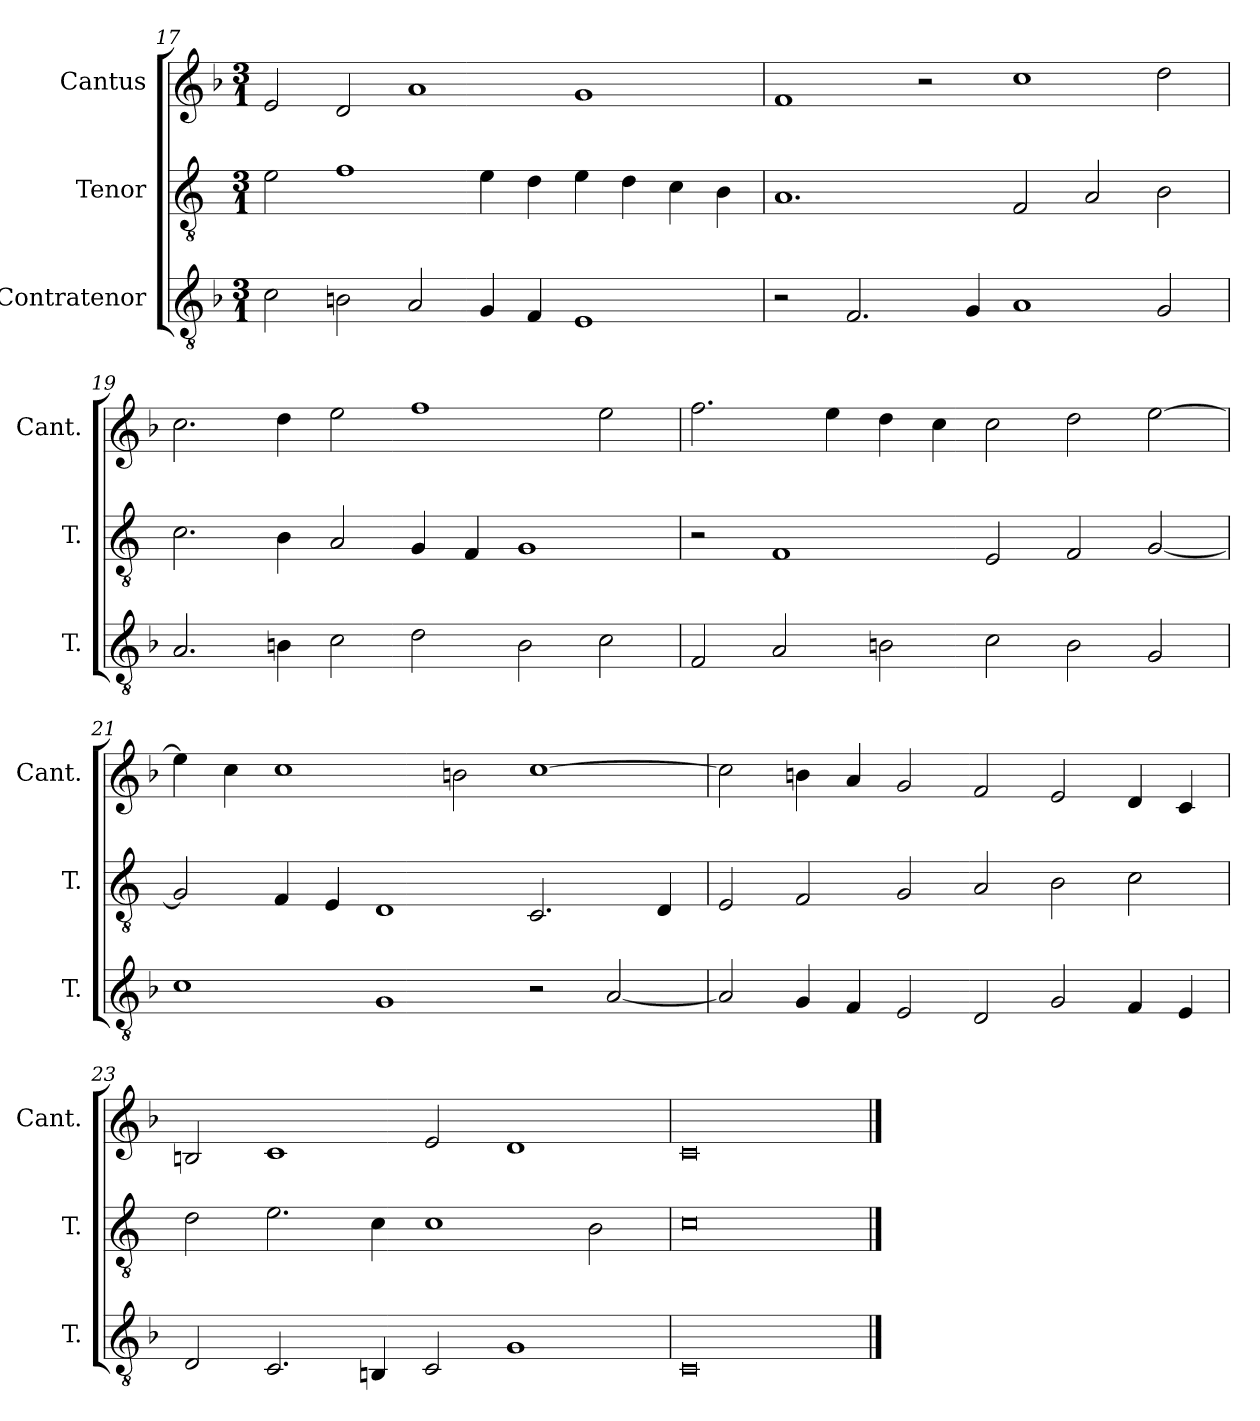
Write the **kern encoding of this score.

**kern	**kern	**kern
*part3	*part2	*part1
*staff3	*staff2	*staff1
*I"Contratenor	*I"Tenor	*I"Cantus
*I'T.	*I'T.	*I'Cant.
*clefGv2	*clefGv2	*clefG2
*ITrd7c12	*ITrd7c12	*
*k[b-]	*k[]	*k[b-]
*F:	*C:	*F:
*M3/1	*M3/1	*M3/1
=17	=17	=17
2C\	2E\	2e/
2BBn\	1F\	2d/
2AA/	.	1a/
4GG/	4E\	.
4FF/	4D\	.
1EE/	4E\	1g/
.	4D\	.
.	4C\	.
.	4BB\	.
=18	=18	=18
2r	1.AA/	1f/
2.FF/	.	.
.	.	2r
4GG/	.	.
1AA/	2FF/	1cc\
.	2AA/	.
2GG/	2BB\	2dd\
=19	=19	=19
2.AA/	2.C\	2.cc\
4BBn\	4BB\	4dd\
2C\	2AA/	2ee\
2D\	4GG/	1ff\
.	4FF/	.
2BB\	1GG/	.
2C\	.	2ee\
=20	=20	=20
2FF/	2r	2.ff\
2AA/	1FF/	.
.	.	4ee\
2BBn\	.	4dd\
.	.	4cc\
2C\	2EE/	2cc\
2BB\	2FF/	2dd\
2GG/	[2GG/	[2ee\
=21	=21	=21
1C\	2GG/]	4ee\]
.	.	4cc\
.	4FF/	1cc\
.	4EE/	.
1GG/	1DD/	.
.	.	2bn\
2r	2.CC/	[1cc\
[2AA/	.	.
.	4DD/	.
=22	=22	=22
2AA/]	2EE/	2cc\]
4GG/	2FF/	4bn\
4FF/	.	4a/
2EE/	2GG/	2g/
2DD/	2AA/	2f/
2GG/	2BB\	2e/
4FF/	2C\	4d/
4EE/	.	4c/
=23	=23	=23
2DD/	2D\	2Bn/
2.CC/	2.E\	1c/
4BBBn/	4C\	.
2CC/	1C\	2e/
1GG/	.	1d/
.	2BB\	.
=24	=24	=24
0CC/	0C\	0c/
==	==	==
*-	*-	*-
